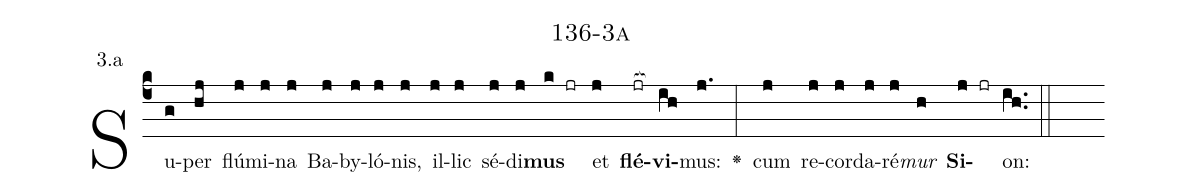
name: 136-3a;
annotation: 3.a;
%%
(c4)Su(g)per(hj) flú(j)mi(j)na(j) Ba(j)by(j)ló(j)nis,(j) il(j)lic(j) sé(j)di(j)<b>mus</b>(k jr) et(j) <b>flé</b>(jr[ocb:1{])<b>vi</b>(ih[ocb:0}])mus:(j.) <v>\greheightstar</v>(:) cum(j) re(j)cor(j)da(j)ré(j)<i>mur</i>(h) <b>Si</b>(j jr)on:(ih..) (::)


%E(j) u(j) o(j) u(h) a(j) e.(ih..) (::)
